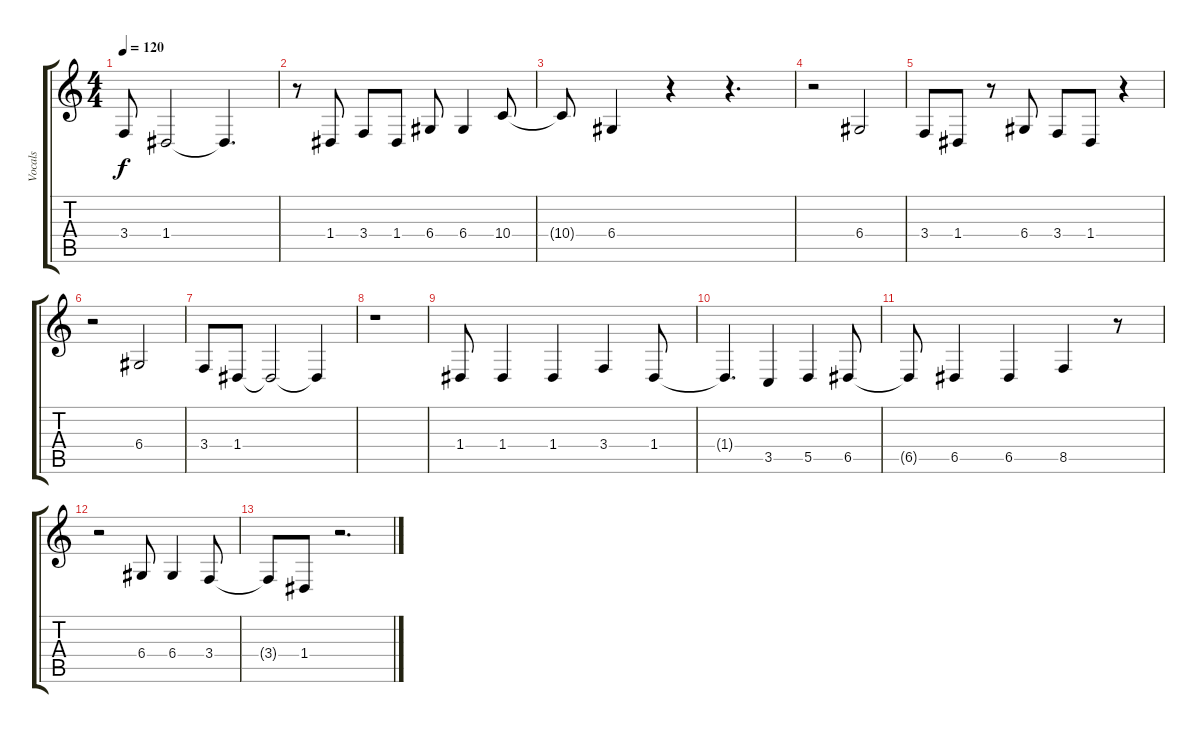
\track ("Vocals" "Vocals") {instrument lead3calliope}
\staff {score tabs}
\tuning (E4 B3 G3 D3 A2 E2) {hide}
\ts (4 4)
\tempo 120
\clef g2
\ks c
3.4.8{dy f} 1.4.2 1.4{t}.4{d} |
r.8 1.4.8 3.4.8 1.4.8 6.4.8 6.4.4 10.4.8 |
10.4{t}.8 6.4.4 r.4 r.4{d} |
r.2 6.4.2 |
3.4.8 1.4.8 r.8 6.4.8 3.4.8 1.4.8 r.4 |
r.2 6.4.2 |
3.4.8 1.4.8 1.4{t}.2 1.4{t}.4 |
r.1 |
1.4.8 1.4.4 1.4.4 3.4.4 1.4.8 |
1.4{t}.4{d} 3.5.4 5.5.4 6.5.8 |
6.5{t}.8 6.5.4 6.5.4 8.5.4 r.8 |
r.2 6.4.8 6.4.4 3.4.8 |
3.4{t}.8 1.4.8 r.2{d}
